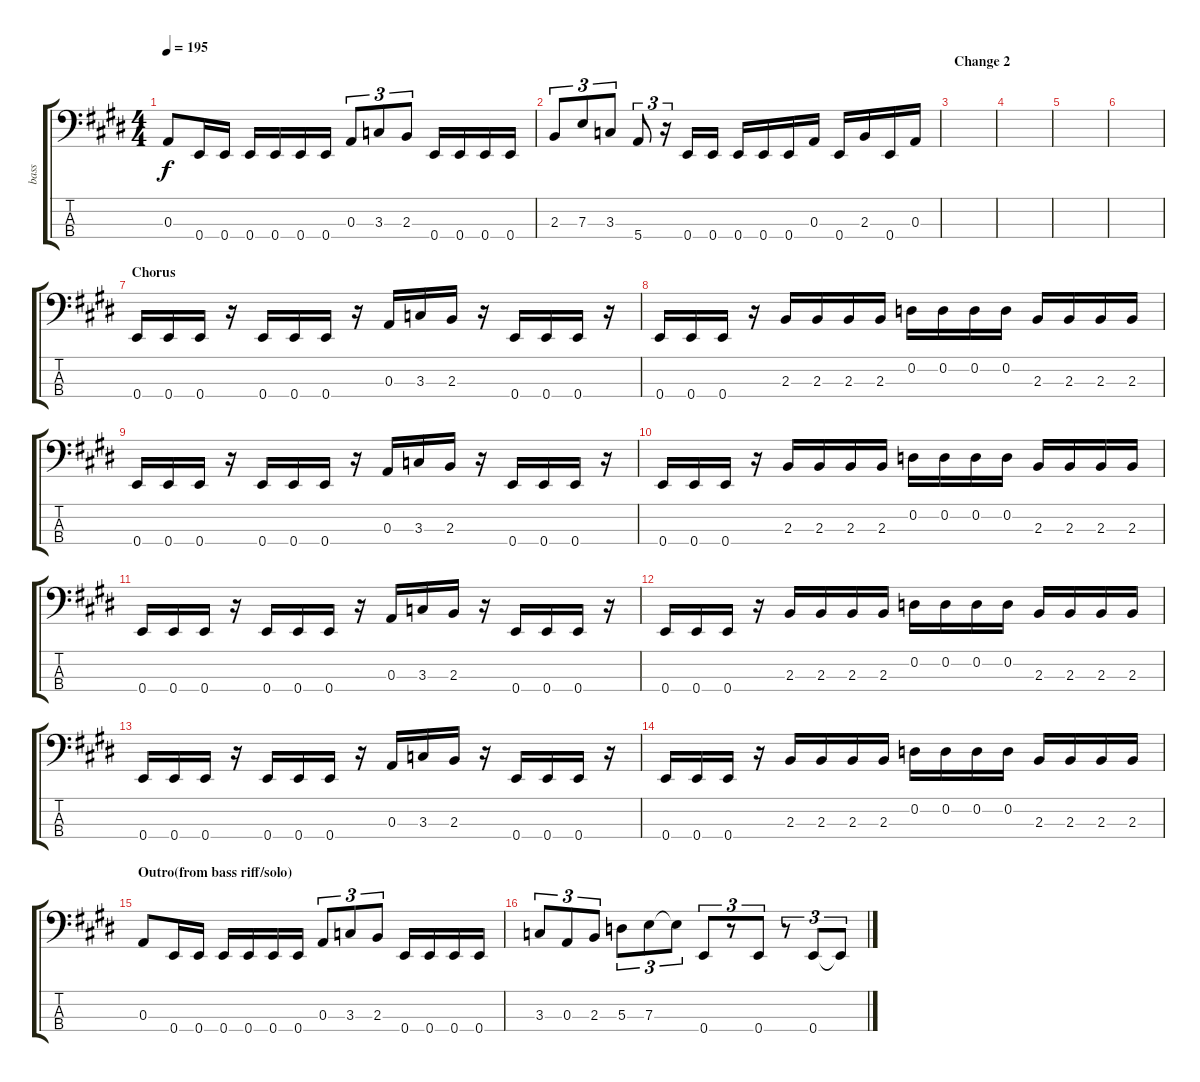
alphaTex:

\track ("bass" "bass") {instrument slapbass1}
\staff {score tabs}
\tuning (G2 D2 A1 E1) {hide}
\ts (4 4)
\tempo 195
\clef f4
\ks e
0.3.8{dy f} 0.4.16 0.4.16 0.4.16 0.4.16 0.4.16 0.4.16 0.3.8{tu (3 2)} 3.3.8{tu (3 2)} 2.3.8{tu (3 2)} 0.4.16 0.4.16 0.4.16 0.4.16 |
2.3.8{tu (3 2)} 7.3.8{tu (3 2)} 3.3.8{tu (3 2)} 5.4.8{tu (3 2)} r.16{tu (3 2)} 0.4.16 0.4.16 0.4.16 0.4.16 0.4.16 0.3.16 0.4.16 2.3.16 0.4.16 0.3.16 |
\section ("" "Change 2")
|
|
|
|
\section ("" "Chorus")
0.4.16 0.4.16 0.4.16 r.16 0.4.16 0.4.16 0.4.16 r.16 0.3.16 3.3.16 2.3.16 r.16 0.4.16 0.4.16 0.4.16 r.16 |
0.4.16 0.4.16 0.4.16 r.16 2.3.16 2.3.16 2.3.16 2.3.16 0.2.16 0.2.16 0.2.16 0.2.16 2.3.16 2.3.16 2.3.16 2.3.16 |
0.4.16 0.4.16 0.4.16 r.16 0.4.16 0.4.16 0.4.16 r.16 0.3.16 3.3.16 2.3.16 r.16 0.4.16 0.4.16 0.4.16 r.16 |
0.4.16 0.4.16 0.4.16 r.16 2.3.16 2.3.16 2.3.16 2.3.16 0.2.16 0.2.16 0.2.16 0.2.16 2.3.16 2.3.16 2.3.16 2.3.16 |
0.4.16 0.4.16 0.4.16 r.16 0.4.16 0.4.16 0.4.16 r.16 0.3.16 3.3.16 2.3.16 r.16 0.4.16 0.4.16 0.4.16 r.16 |
0.4.16 0.4.16 0.4.16 r.16 2.3.16 2.3.16 2.3.16 2.3.16 0.2.16 0.2.16 0.2.16 0.2.16 2.3.16 2.3.16 2.3.16 2.3.16 |
0.4.16 0.4.16 0.4.16 r.16 0.4.16 0.4.16 0.4.16 r.16 0.3.16 3.3.16 2.3.16 r.16 0.4.16 0.4.16 0.4.16 r.16 |
0.4.16 0.4.16 0.4.16 r.16 2.3.16 2.3.16 2.3.16 2.3.16 0.2.16 0.2.16 0.2.16 0.2.16 2.3.16 2.3.16 2.3.16 2.3.16 |
\section ("" "Outro(from bass riff/solo)")
0.3.8 0.4.16 0.4.16 0.4.16 0.4.16 0.4.16 0.4.16 0.3.8{tu (3 2)} 3.3.8{tu (3 2)} 2.3.8{tu (3 2)} 0.4.16 0.4.16 0.4.16 0.4.16 |
3.3.8{tu (3 2)} 0.3.8{tu (3 2)} 2.3.8{tu (3 2)} 5.3.8{tu (3 2)} 7.3.8{tu (3 2)} 7.3{t}.8{tu (3 2)} 0.4.8{tu (3 2)} r.8{tu (3 2)} 0.4.8{tu (3 2)} r.8{tu (3 2)} 0.4.8{tu (3 2)} 0.4{t}.8{tu (3 2)}
